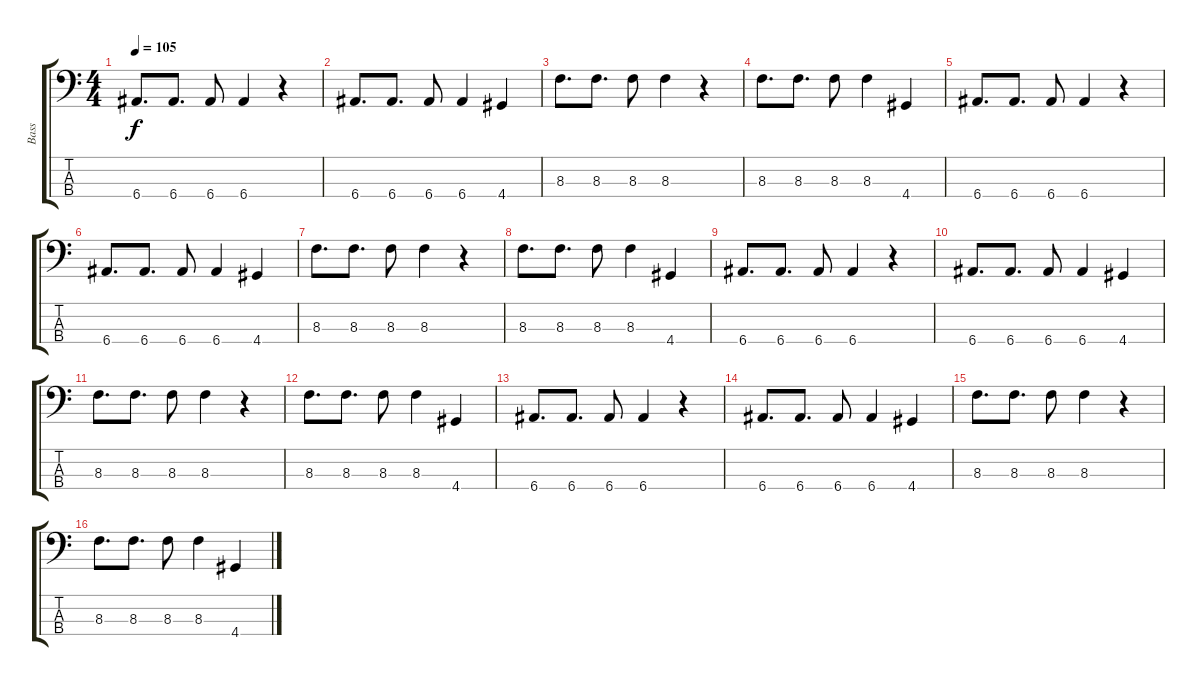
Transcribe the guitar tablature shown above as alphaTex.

\track ("Bass" "Bass") {instrument electricbasspick}
\staff {score tabs}
\tuning (G2 D2 A1 E1) {hide}
\ts (4 4)
\tempo 105
\clef f4
\ks c
6.4.8{d dy f} 6.4.8{d} 6.4.8 6.4.4 r.4 |
6.4.8{d} 6.4.8{d} 6.4.8 6.4.4 4.4.4 |
8.3.8{d} 8.3.8{d} 8.3.8 8.3.4 r.4 |
8.3.8{d} 8.3.8{d} 8.3.8 8.3.4 4.4.4 |
6.4.8{d} 6.4.8{d} 6.4.8 6.4.4 r.4 |
6.4.8{d} 6.4.8{d} 6.4.8 6.4.4 4.4.4 |
8.3.8{d} 8.3.8{d} 8.3.8 8.3.4 r.4 |
8.3.8{d} 8.3.8{d} 8.3.8 8.3.4 4.4.4 |
6.4.8{d} 6.4.8{d} 6.4.8 6.4.4 r.4 |
6.4.8{d} 6.4.8{d} 6.4.8 6.4.4 4.4.4 |
8.3.8{d} 8.3.8{d} 8.3.8 8.3.4 r.4 |
8.3.8{d} 8.3.8{d} 8.3.8 8.3.4 4.4.4 |
6.4.8{d} 6.4.8{d} 6.4.8 6.4.4 r.4 |
6.4.8{d} 6.4.8{d} 6.4.8 6.4.4 4.4.4 |
8.3.8{d} 8.3.8{d} 8.3.8 8.3.4 r.4 |
8.3.8{d} 8.3.8{d} 8.3.8 8.3.4 4.4.4
